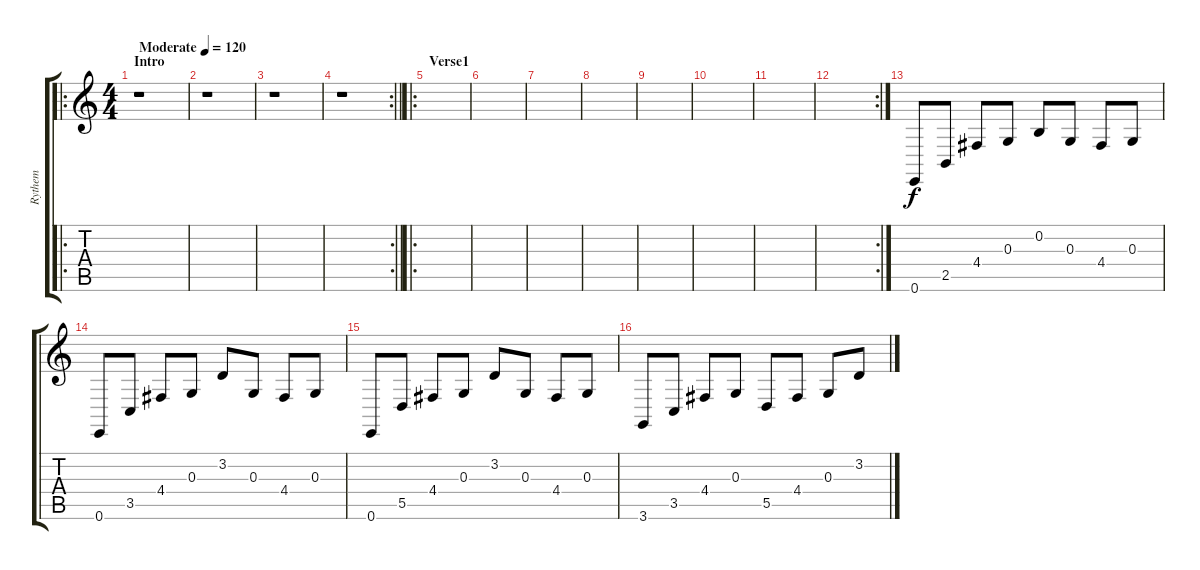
\track ("Rythem" "Rythem") {instrument acousticgrandpiano}
\staff {score tabs}
\tuning (E4 B3 G3 D3 A2 E2) {hide}
\ro
\ts (4 4)
\section ("" "Intro")
\tempo (120 "Moderate")
\clef g2
\ks c
r.1{dy f instrument acousticgrandpiano} |
r.1 |
r.1 |
\rc 2
\barLineRight lightlight
r.1 |
\ro
\section ("" "Verse1")
|
|
|
|
|
|
|
\rc 2
|
0.6.8 2.5.8 4.4.8 0.3.8 0.2.8 0.3.8 4.4.8 0.3.8 |
0.6.8 3.5.8 4.4.8 0.3.8 3.2.8 0.3.8 4.4.8 0.3.8 |
0.6.8 5.5.8 4.4.8 0.3.8 3.2.8 0.3.8 4.4.8 0.3.8 |
3.6.8 3.5.8 4.4.8 0.3.8 5.5.8 4.4.8 0.3.8 3.2.8
